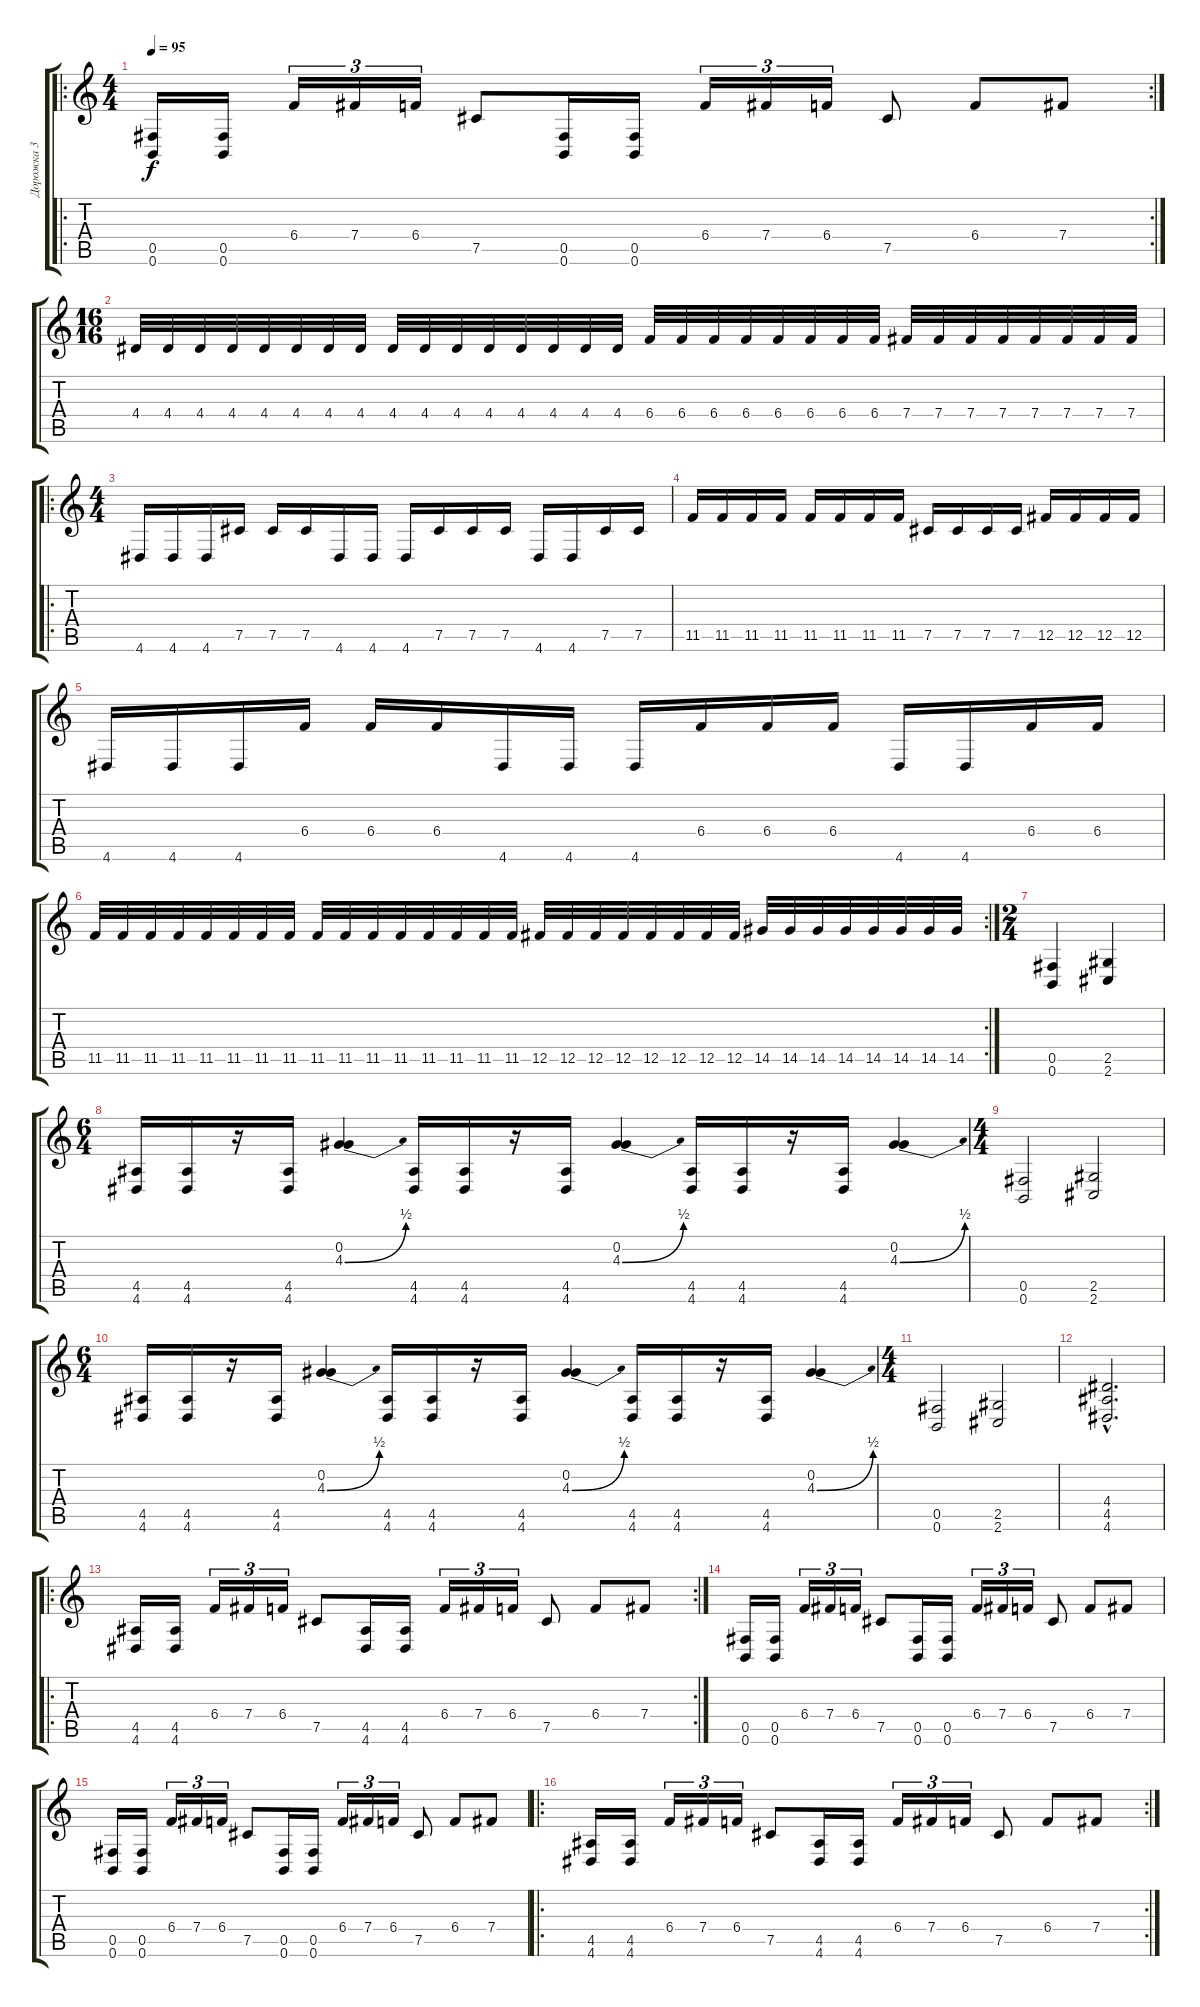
\track ("Дорожка 3" "Дорожка 3") {instrument distortionguitar}
\staff {score tabs}
\tuning (Db4 Ab3 E3 B2 Gb2 B1) {hide}
\ro
\rc 2
\ts (4 4)
\tempo 95
\clef g2
\ks c
(0.5 0.6).16{dy f} (0.5 0.6).16 6.4.16{tu (3 2)} 7.4.16{tu (3 2)} 6.4.16{tu (3 2)} 7.5.8 (0.5 0.6).16 (0.5 0.6).16 6.4.16{tu (3 2)} 7.4.16{tu (3 2)} 6.4.16{tu (3 2)} 7.5.8 6.4.8 7.4.8 |
\ts (16 16)
4.4.32 4.4.32 4.4.32 4.4.32 4.4.32 4.4.32 4.4.32 4.4.32 4.4.32 4.4.32 4.4.32 4.4.32 4.4.32 4.4.32 4.4.32 4.4.32 6.4.32 6.4.32 6.4.32 6.4.32 6.4.32 6.4.32 6.4.32 6.4.32 7.4.32 7.4.32 7.4.32 7.4.32 7.4.32 7.4.32 7.4.32 7.4.32 |
\ro
\ts (4 4)
4.6.16 4.6.16 4.6.16 7.5.16 7.5.16 7.5.16 4.6.16 4.6.16 4.6.16 7.5.16 7.5.16 7.5.16 4.6.16 4.6.16 7.5.16 7.5.16 |
11.5.16 11.5.16 11.5.16 11.5.16 11.5.16 11.5.16 11.5.16 11.5.16 7.5.16 7.5.16 7.5.16 7.5.16 12.5.16 12.5.16 12.5.16 12.5.16 |
4.6.16 4.6.16 4.6.16 6.4.16 6.4.16 6.4.16 4.6.16 4.6.16 4.6.16 6.4.16 6.4.16 6.4.16 4.6.16 4.6.16 6.4.16 6.4.16 |
\rc 2
11.5.32 11.5.32 11.5.32 11.5.32 11.5.32 11.5.32 11.5.32 11.5.32 11.5.32 11.5.32 11.5.32 11.5.32 11.5.32 11.5.32 11.5.32 11.5.32 12.5.32 12.5.32 12.5.32 12.5.32 12.5.32 12.5.32 12.5.32 12.5.32 14.5.32 14.5.32 14.5.32 14.5.32 14.5.32 14.5.32 14.5.32 14.5.32 |
\ts (2 4)
(0.5 0.6).4 (2.5 2.6).4 |
\ts (6 4)
(4.5 4.6).16 (4.5 4.6).16 r.16 (4.5 4.6).16 (0.2 4.3{be (bend 0 0 60 2)}).4 (4.5 4.6).16 (4.5 4.6).16 r.16 (4.5 4.6).16 (0.2 4.3{be (bend 0 0 60 2)}).4 (4.5 4.6).16 (4.5 4.6).16 r.16 (4.5 4.6).16 (0.2 4.3{be (bend 0 0 60 2)}).4 |
\ts (4 4)
(0.5 0.6).2 (2.5 2.6).2 |
\ts (6 4)
(4.5 4.6).16 (4.5 4.6).16 r.16 (4.5 4.6).16 (0.2 4.3{be (bend 0 0 60 2)}).4 (4.5 4.6).16 (4.5 4.6).16 r.16 (4.5 4.6).16 (0.2 4.3{be (bend 0 0 60 2)}).4 (4.5 4.6).16 (4.5 4.6).16 r.16 (4.5 4.6).16 (0.2 4.3{be (bend 0 0 60 2)}).4 |
\ts (4 4)
(0.5 0.6).2 (2.5 2.6).2 |
(4.4{hac} 4.5{hac} 4.6{hac}).2{d} |
\ro
\rc 2
(4.5 4.6).16 (4.5 4.6).16 6.4.16{tu (3 2)} 7.4.16{tu (3 2)} 6.4.16{tu (3 2)} 7.5.8 (4.5 4.6).16 (4.5 4.6).16 6.4.16{tu (3 2)} 7.4.16{tu (3 2)} 6.4.16{tu (3 2)} 7.5.8 6.4.8 7.4.8 |
(0.5 0.6).16 (0.5 0.6).16 6.4.16{tu (3 2)} 7.4.16{tu (3 2)} 6.4.16{tu (3 2)} 7.5.8 (0.5 0.6).16 (0.5 0.6).16 6.4.16{tu (3 2)} 7.4.16{tu (3 2)} 6.4.16{tu (3 2)} 7.5.8 6.4.8 7.4.8 |
(0.5 0.6).16 (0.5 0.6).16 6.4.16{tu (3 2)} 7.4.16{tu (3 2)} 6.4.16{tu (3 2)} 7.5.8 (0.5 0.6).16 (0.5 0.6).16 6.4.16{tu (3 2)} 7.4.16{tu (3 2)} 6.4.16{tu (3 2)} 7.5.8 6.4.8 7.4.8 |
\ro
\rc 2
(4.5 4.6).16 (4.5 4.6).16 6.4.16{tu (3 2)} 7.4.16{tu (3 2)} 6.4.16{tu (3 2)} 7.5.8 (4.5 4.6).16 (4.5 4.6).16 6.4.16{tu (3 2)} 7.4.16{tu (3 2)} 6.4.16{tu (3 2)} 7.5.8 6.4.8 7.4.8
